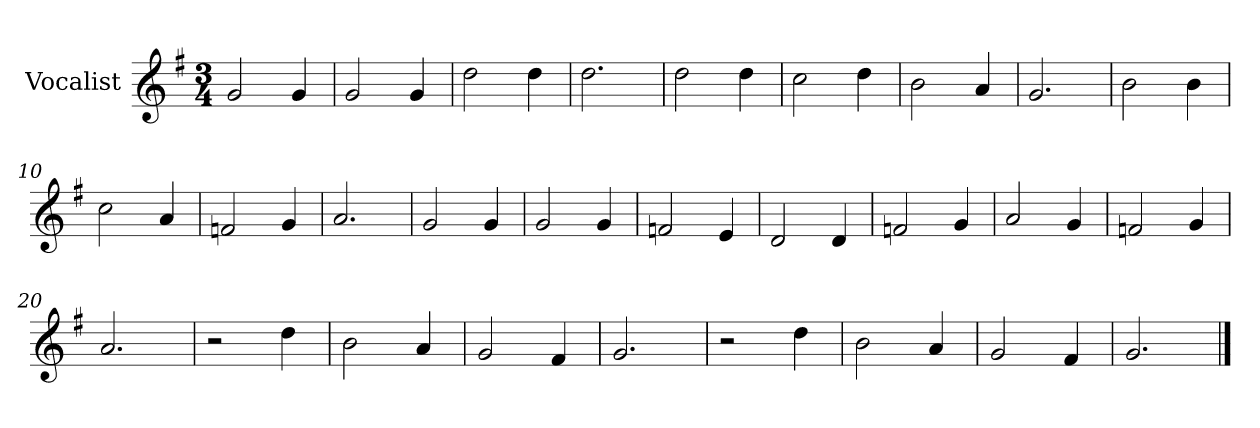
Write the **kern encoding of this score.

**kern
*part1
*staff1
*I"Vocalist
*k[f#]
*G:
*M3/4
=1
2g
4g
=2
2g
4g
=3
2dd
4dd
=4
2.dd
=5
2dd
4dd
=6
2cc
4dd
=7
2b
4a
=8
2.g
=9
2b
4b
=10
2cc
4a
=11
2fn
4g
=12
2.a
=13
2g
4g
=14
2g
4g
=15
2fn
4e
=16
2d
4d
=17
2fn
4g
=18
2a
4g
=19
2fn
4g
=20
2.a
=21
2r
4dd
=22
2b
4a
=23
2g
4f#
=24
2.g
=25
2r
4dd
=26
2b
4a
=27
2g
4f#
=28
2.g
==
*-
